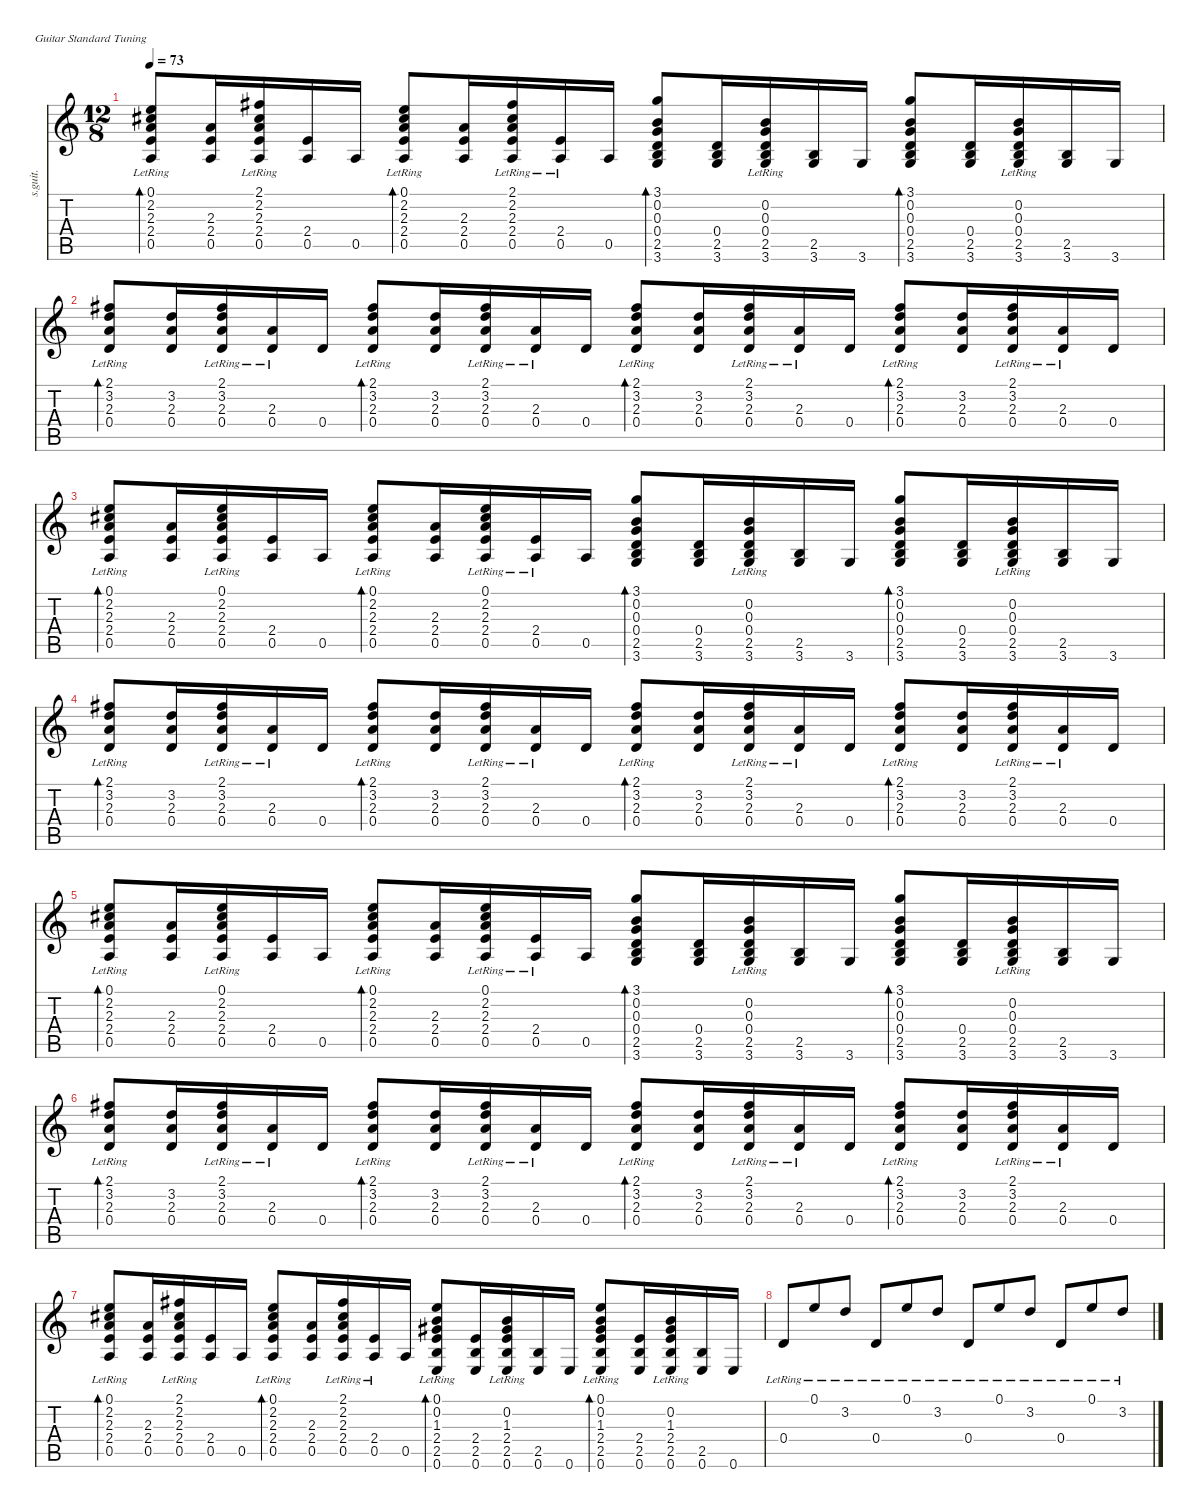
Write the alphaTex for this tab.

\defaultSystemsLayout 4
\hideDynamics
\bracketExtendMode nobrackets
\otherSystemsTrackNameOrientation horizontal
\track ("Guitar (acoustic 2)" "s.guit.") {instrument acousticguitarsteel}
\staff {score tabs}
\tuning (E4 B3 G3 D3 A2 E2)
\ts (12 8)
\tempo 73
\clef g2
\ks c
(0.1{lr} 2.2{lr acc #} 2.3 2.4 0.5).8{bd 60 dy f beam Up} (2.3 2.4 0.5).16{beam Up} (2.1{lr acc #} 2.2{lr acc #} 2.3{lr} 2.4 0.5).16{beam Up} (2.4 0.5).16{beam Up} 0.5.16{beam Up} (0.1{lr} 2.2{lr acc #} 2.3 2.4 0.5).8{bd 60 beam Up} (2.3 2.4 0.5).16{beam Up} (2.1{lr acc #} 2.2{lr acc #} 2.3{lr} 2.4 0.5).16{beam Up} (2.4{lr} 0.5).16{beam Up} 0.5.16{beam Up} (3.1 0.2 0.3 0.4 2.5 3.6).8{bd 60 beam Up} (0.4 2.5 3.6).16{beam Up} (0.2{lr} 0.3{lr} 0.4{lr} 2.5 3.6).16{beam Up} (2.5 3.6).16{beam Up} 3.6.16{beam Up} (3.1 0.2 0.3 0.4 2.5 3.6).8{bd 60 beam Up} (0.4 2.5 3.6).16{beam Up} (0.2{lr} 0.3{lr} 0.4{lr} 2.5 3.6).16{beam Up} (2.5 3.6).16{beam Up} 3.6.16{beam Up} |
(2.1{lr acc #} 3.2{lr} 2.3 0.4).8{bd 60 beam Up} (3.2 2.3 0.4).16{beam Up} (2.1{lr acc #} 3.2{lr} 2.3 0.4).16{beam Up} (2.3{lr} 0.4).16{beam Up} 0.4.16{beam Up} (2.1{lr acc #} 3.2{lr} 2.3 0.4).8{bd 60 beam Up} (3.2 2.3 0.4).16{beam Up} (2.1{lr acc #} 3.2{lr} 2.3 0.4).16{beam Up} (2.3{lr} 0.4).16{beam Up} 0.4.16{beam Up} (2.1{lr acc #} 3.2{lr} 2.3 0.4).8{bd 60 beam Up} (3.2 2.3 0.4).16{beam Up} (2.1{lr acc #} 3.2{lr} 2.3 0.4).16{beam Up} (2.3{lr} 0.4).16{beam Up} 0.4.16{beam Up} (2.1{lr acc #} 3.2{lr} 2.3 0.4).8{bd 60 beam Up} (3.2 2.3 0.4).16{beam Up} (2.1{lr acc #} 3.2{lr} 2.3 0.4).16{beam Up} (2.3{lr} 0.4).16{beam Up} 0.4.16{beam Up} |
(0.1{lr} 2.2{lr acc #} 2.3 2.4 0.5).8{bd 60 beam Up} (2.3 2.4 0.5).16{beam Up} (0.1{lr} 2.2{lr acc #} 2.3{lr} 2.4 0.5).16{beam Up} (2.4 0.5).16{beam Up} 0.5.16{beam Up} (0.1{lr} 2.2{lr acc #} 2.3 2.4 0.5).8{bd 60 beam Up} (2.3 2.4 0.5).16{beam Up} (0.1{lr} 2.2{lr acc #} 2.3{lr} 2.4 0.5).16{beam Up} (2.4{lr} 0.5).16{beam Up} 0.5.16{beam Up} (3.1 0.2 0.3 0.4 2.5 3.6).8{bd 60 beam Up} (0.4 2.5 3.6).16{beam Up} (0.2{lr} 0.3{lr} 0.4{lr} 2.5 3.6).16{beam Up} (2.5 3.6).16{beam Up} 3.6.16{beam Up} (3.1 0.2 0.3 0.4 2.5 3.6).8{bd 60 beam Up} (0.4 2.5 3.6).16{beam Up} (0.2{lr} 0.3{lr} 0.4{lr} 2.5 3.6).16{beam Up} (2.5 3.6).16{beam Up} 3.6.16{beam Up} |
(2.1{lr acc #} 3.2{lr} 2.3 0.4).8{bd 60 beam Up} (3.2 2.3 0.4).16{beam Up} (2.1{lr acc #} 3.2{lr} 2.3 0.4).16{beam Up} (2.3{lr} 0.4).16{beam Up} 0.4.16{beam Up} (2.1{lr acc #} 3.2{lr} 2.3 0.4).8{bd 60 beam Up} (3.2 2.3 0.4).16{beam Up} (2.1{lr acc #} 3.2{lr} 2.3 0.4).16{beam Up} (2.3{lr} 0.4).16{beam Up} 0.4.16{beam Up} (2.1{lr acc #} 3.2{lr} 2.3 0.4).8{bd 60 beam Up} (3.2 2.3 0.4).16{beam Up} (2.1{lr acc #} 3.2{lr} 2.3 0.4).16{beam Up} (2.3{lr} 0.4).16{beam Up} 0.4.16{beam Up} (2.1{lr acc #} 3.2{lr} 2.3 0.4).8{bd 60 beam Up} (3.2 2.3 0.4).16{beam Up} (2.1{lr acc #} 3.2{lr} 2.3 0.4).16{beam Up} (2.3{lr} 0.4).16{beam Up} 0.4.16{beam Up} |
(0.1{lr} 2.2{lr acc #} 2.3 2.4 0.5).8{bd 60 beam Up} (2.3 2.4 0.5).16{beam Up} (0.1{lr} 2.2{lr acc #} 2.3{lr} 2.4 0.5).16{beam Up} (2.4 0.5).16{beam Up} 0.5.16{beam Up} (0.1{lr} 2.2{lr acc #} 2.3 2.4 0.5).8{bd 60 beam Up} (2.3 2.4 0.5).16{beam Up} (0.1{lr} 2.2{lr acc #} 2.3{lr} 2.4 0.5).16{beam Up} (2.4{lr} 0.5).16{beam Up} 0.5.16{beam Up} (3.1 0.2 0.3 0.4 2.5 3.6).8{bd 60 beam Up} (0.4 2.5 3.6).16{beam Up} (0.2{lr} 0.3{lr} 0.4{lr} 2.5 3.6).16{beam Up} (2.5 3.6).16{beam Up} 3.6.16{beam Up} (3.1 0.2 0.3 0.4 2.5 3.6).8{bd 60 beam Up} (0.4 2.5 3.6).16{beam Up} (0.2{lr} 0.3{lr} 0.4{lr} 2.5 3.6).16{beam Up} (2.5 3.6).16{beam Up} 3.6.16{beam Up} |
(2.1{lr acc #} 3.2{lr} 2.3 0.4).8{bd 60 beam Up} (3.2 2.3 0.4).16{beam Up} (2.1{lr acc #} 3.2{lr} 2.3 0.4).16{beam Up} (2.3{lr} 0.4).16{beam Up} 0.4.16{beam Up} (2.1{lr acc #} 3.2{lr} 2.3 0.4).8{bd 60 beam Up} (3.2 2.3 0.4).16{beam Up} (2.1{lr acc #} 3.2{lr} 2.3 0.4).16{beam Up} (2.3{lr} 0.4).16{beam Up} 0.4.16{beam Up} (2.1{lr acc #} 3.2{lr} 2.3 0.4).8{bd 60 beam Up} (3.2 2.3 0.4).16{beam Up} (2.1{lr acc #} 3.2{lr} 2.3 0.4).16{beam Up} (2.3{lr} 0.4).16{beam Up} 0.4.16{beam Up} (2.1{lr acc #} 3.2{lr} 2.3 0.4).8{bd 60 beam Up} (3.2 2.3 0.4).16{beam Up} (2.1{lr acc #} 3.2{lr} 2.3 0.4).16{beam Up} (2.3{lr} 0.4).16{beam Up} 0.4.16{beam Up} |
(0.1{lr} 2.2{lr acc #} 2.3 2.4 0.5).8{bd 60 beam Up} (2.3 2.4 0.5).16{beam Up} (2.1{lr acc #} 2.2{lr acc #} 2.3{lr} 2.4 0.5).16{beam Up} (2.4 0.5).16{beam Up} 0.5.16{beam Up} (0.1{lr} 2.2{lr acc #} 2.3 2.4 0.5).8{bd 60 beam Up} (2.3 2.4 0.5).16{beam Up} (2.1{lr acc #} 2.2{lr acc #} 2.3{lr} 2.4 0.5).16{beam Up} (2.4{lr} 0.5).16{beam Up} 0.5.16{beam Up} (0.1{lr} 0.2{lr} 1.3{lr acc #} 2.4 2.5 0.6).8{bd 60 beam Up} (2.4 2.5 0.6).16{beam Up} (0.2{lr} 1.3{lr acc #} 2.4{lr} 2.5 0.6).16{beam Up} (2.5 0.6).16{beam Up} 0.6.16{beam Up} (0.1{lr} 0.2{lr} 1.3{lr acc #} 2.4 2.5 0.6).8{bd 60 beam Up} (2.4 2.5 0.6).16{beam Up} (0.2{lr} 1.3{lr acc #} 2.4{lr} 2.5 0.6).16{beam Up} (2.5 0.6).16{beam Up} 0.6.16{beam Up} |
0.4{lr}.8{beam Up} 0.1{lr}.8{beam Up} 3.2{lr}.8{beam Up} 0.4{lr}.8{beam Up} 0.1{lr}.8{beam Up} 3.2{lr}.8{beam Up} 0.4{lr}.8{beam Up} 0.1{lr}.8{beam Up} 3.2{lr}.8{beam Up} 0.4{lr}.8{beam Up} 0.1{lr}.8{beam Up} 3.2{lr}.8{beam Up}
